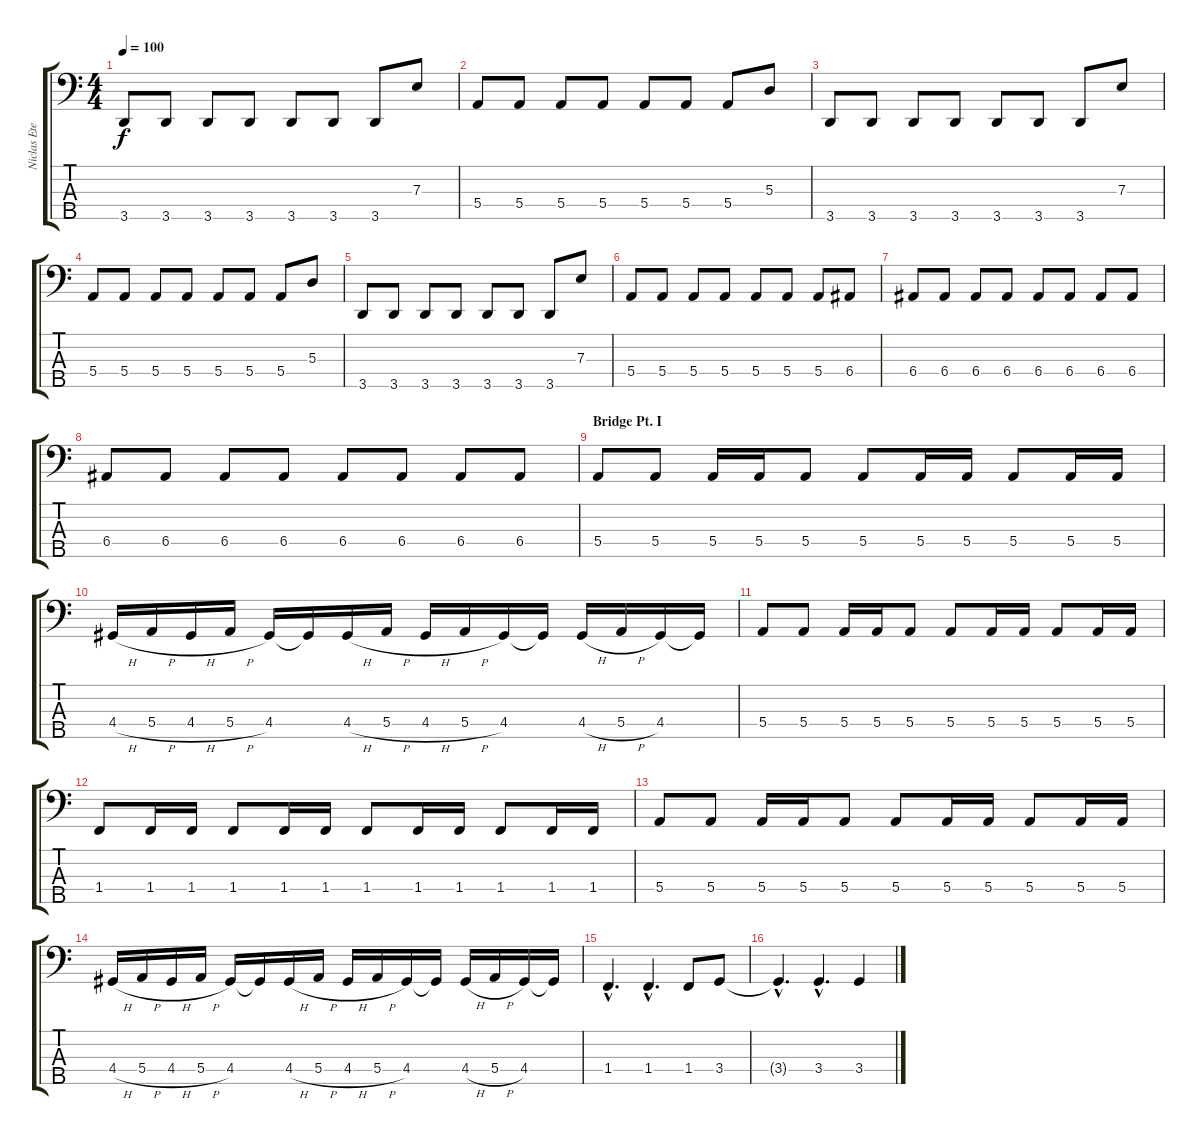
\track ("Niclas Etelavuori (Amorphis)" "Niclas Ete") {instrument electricbassfinger}
\staff {score tabs}
\tuning (G2 D2 A1 E1 B0) {hide}
\ts (4 4)
\tempo 100
\clef f4
\ks c
3.5.8{dy f} 3.5.8 3.5.8 3.5.8 3.5.8 3.5.8 3.5.8 7.3.8 |
5.4.8 5.4.8 5.4.8 5.4.8 5.4.8 5.4.8 5.4.8 5.3.8 |
3.5.8 3.5.8 3.5.8 3.5.8 3.5.8 3.5.8 3.5.8 7.3.8 |
5.4.8 5.4.8 5.4.8 5.4.8 5.4.8 5.4.8 5.4.8 5.3.8 |
3.5.8 3.5.8 3.5.8 3.5.8 3.5.8 3.5.8 3.5.8 7.3.8 |
5.4.8 5.4.8 5.4.8 5.4.8 5.4.8 5.4.8 5.4.8 6.4.8 |
6.4.8 6.4.8 6.4.8 6.4.8 6.4.8 6.4.8 6.4.8 6.4.8 |
6.4.8 6.4.8 6.4.8 6.4.8 6.4.8 6.4.8 6.4.8 6.4.8 |
\section ("" "Bridge Pt. I")
5.4.8 5.4.8 5.4.16 5.4.16 5.4.8 5.4.8 5.4.16 5.4.16 5.4.8 5.4.16 5.4.16 |
4.4{h}.16 5.4{h}.16 4.4{h}.16 5.4{h}.16 4.4.16 4.4{t}.16 4.4{h}.16 5.4{h}.16 4.4{h}.16 5.4{h}.16 4.4.16 4.4{t}.16 4.4{h}.16 5.4{h}.16 4.4.16 4.4{t}.16 |
5.4.8 5.4.8 5.4.16 5.4.16 5.4.8 5.4.8 5.4.16 5.4.16 5.4.8 5.4.16 5.4.16 |
1.4.8 1.4.16 1.4.16 1.4.8 1.4.16 1.4.16 1.4.8 1.4.16 1.4.16 1.4.8 1.4.16 1.4.16 |
5.4.8 5.4.8 5.4.16 5.4.16 5.4.8 5.4.8 5.4.16 5.4.16 5.4.8 5.4.16 5.4.16 |
4.4{h}.16 5.4{h}.16 4.4{h}.16 5.4{h}.16 4.4.16 4.4{t}.16 4.4{h}.16 5.4{h}.16 4.4{h}.16 5.4{h}.16 4.4.16 4.4{t}.16 4.4{h}.16 5.4{h}.16 4.4.16 4.4{t}.16 |
1.4{hac}.4{d} 1.4{hac}.4{d} 1.4.8 3.4.8 |
3.4{hac t}.4{d} 3.4{hac}.4{d} 3.4.4
